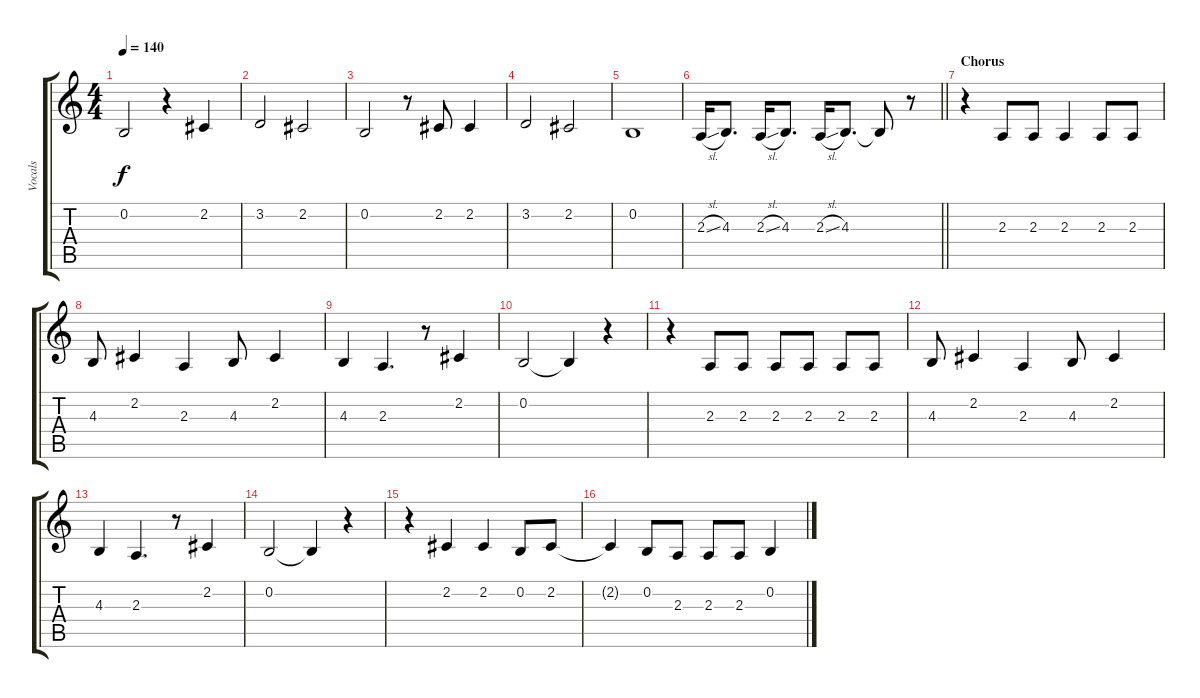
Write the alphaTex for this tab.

\track ("Vocals" "Vocals") {instrument altosax}
\staff {score tabs}
\tuning (E4 B3 G3 D3 A2 E2) {hide}
\ts (4 4)
\tempo 140
\clef g2
\ks c
0.2.2{dy f} r.4 2.2.4 |
3.2.2 2.2.2 |
0.2.2 r.8 2.2.8 2.2.4 |
3.2.2 2.2.2 |
0.2.1 |
\barLineRight lightlight
2.3{sl}.16 4.3.8{d} 2.3{sl}.16 4.3.8{d} 2.3{sl}.16 4.3.8{d} 4.3{t}.8 r.8 |
\section ("" "Chorus")
r.4 2.3.8 2.3.8 2.3.4 2.3.8 2.3.8 |
4.3.8 2.2.4 2.3.4 4.3.8 2.2.4 |
4.3.4 2.3.4{d} r.8 2.2.4 |
0.2.2 0.2{t}.4 r.4 |
r.4 2.3.8 2.3.8 2.3.8 2.3.8 2.3.8 2.3.8 |
4.3.8 2.2.4 2.3.4 4.3.8 2.2.4 |
4.3.4 2.3.4{d} r.8 2.2.4 |
0.2.2 0.2{t}.4 r.4 |
r.4 2.2.4 2.2.4 0.2.8 2.2.8 |
2.2{t}.4 0.2.8 2.3.8 2.3.8 2.3.8 0.2.4
